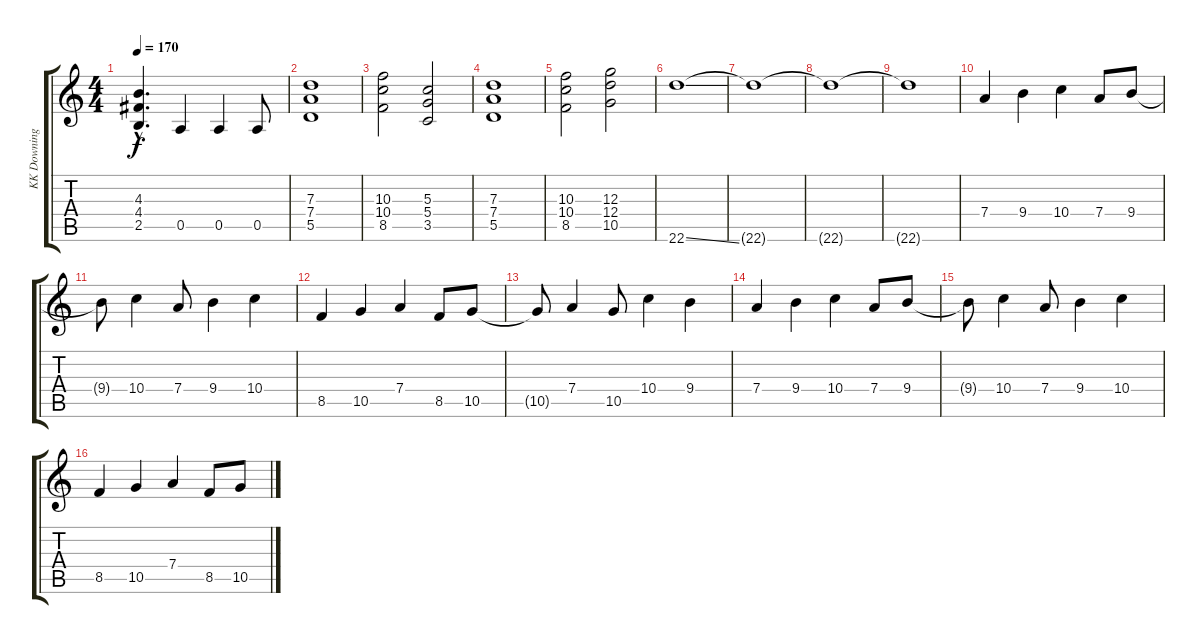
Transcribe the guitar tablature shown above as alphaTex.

\track ("KK Downing (Distortion Guitar)" "KK Downing") {instrument distortionguitar}
\staff {score tabs}
\tuning (E4 B3 G3 D3 A2 E2) {hide}
\ts (4 4)
\tempo 170
\clef g2
\ks c
(4.3{hac} 4.4{hac} 2.5{hac}).4{d dy f} 0.5.4 0.5.4 0.5.8 |
(7.3 7.4 5.5).1 |
(10.3 10.4 8.5).2 (5.3 5.4 3.5).2 |
(7.3 7.4 5.5).1 |
(10.3 10.4 8.5).2 (12.3 12.4 10.5).2 |
22.6{ss}.1{instrument guitarharmonics} |
22.6{t}.1 |
22.6{t}.1 |
22.6{t}.1 |
7.4.4{instrument distortionguitar} 9.4.4 10.4.4 7.4.8 9.4.8 |
9.4{t}.8 10.4.4 7.4.8 9.4.4 10.4.4 |
8.5.4 10.5.4 7.4.4 8.5.8 10.5.8 |
10.5{t}.8 7.4.4 10.5.8 10.4.4 9.4.4 |
7.4.4 9.4.4 10.4.4 7.4.8 9.4.8 |
9.4{t}.8 10.4.4 7.4.8 9.4.4 10.4.4 |
8.5.4 10.5.4 7.4.4 8.5.8 10.5.8
